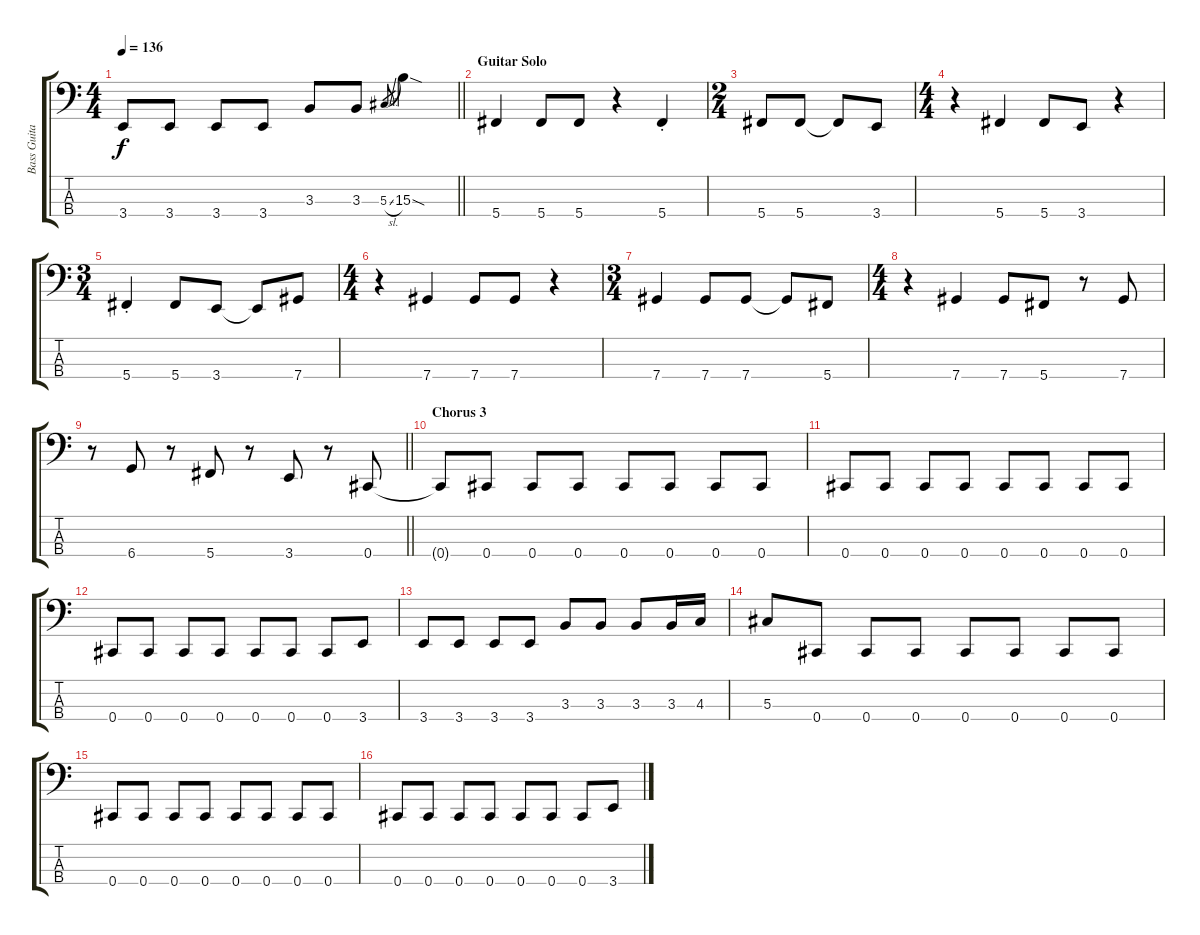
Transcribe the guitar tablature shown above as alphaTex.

\track ("Bass Guitar" "Bass Guita") {instrument electricbassfinger}
\staff {score tabs}
\tuning (Gb2 Db2 Ab1 Db1) {hide}
\ts (4 4)
\tempo 136
\clef f4
\barLineRight lightlight
\ks c
3.4.8{dy f} 3.4.8 3.4.8 3.4.8 3.3.8 3.3.8 5.3{sl}.8{gr} 15.3{sod}.4 |
\section ("" "Guitar Solo")
5.4.4 5.4.8 5.4.8 r.4 5.4{st}.4 |
\ts (2 4)
5.4.8 5.4.8 5.4{t}.8 3.4.8 |
\ts (4 4)
r.4 5.4.4 5.4.8 3.4.8 r.4 |
\ts (3 4)
5.4{st}.4 5.4.8 3.4.8 3.4{t}.8 7.4.8 |
\ts (4 4)
r.4 7.4.4 7.4.8 7.4.8 r.4 |
\ts (3 4)
7.4.4 7.4.8 7.4.8 7.4{t}.8 5.4.8 |
\ts (4 4)
r.4 7.4.4 7.4.8 5.4.8 r.8 7.4.8 |
\barLineRight lightlight
r.8 6.4.8 r.8 5.4.8 r.8 3.4.8 r.8 0.4.8 |
\section ("" "Chorus 3")
0.4{t}.8 0.4.8 0.4.8 0.4.8 0.4.8 0.4.8 0.4.8 0.4.8 |
0.4.8 0.4.8 0.4.8 0.4.8 0.4.8 0.4.8 0.4.8 0.4.8 |
0.4.8 0.4.8 0.4.8 0.4.8 0.4.8 0.4.8 0.4.8 3.4.8 |
3.4.8 3.4.8 3.4.8 3.4.8 3.3.8 3.3.8 3.3.8 3.3.16 4.3.16 |
5.3.8 0.4.8 0.4.8 0.4.8 0.4.8 0.4.8 0.4.8 0.4.8 |
0.4.8 0.4.8 0.4.8 0.4.8 0.4.8 0.4.8 0.4.8 0.4.8 |
0.4.8 0.4.8 0.4.8 0.4.8 0.4.8 0.4.8 0.4.8 3.4.8
